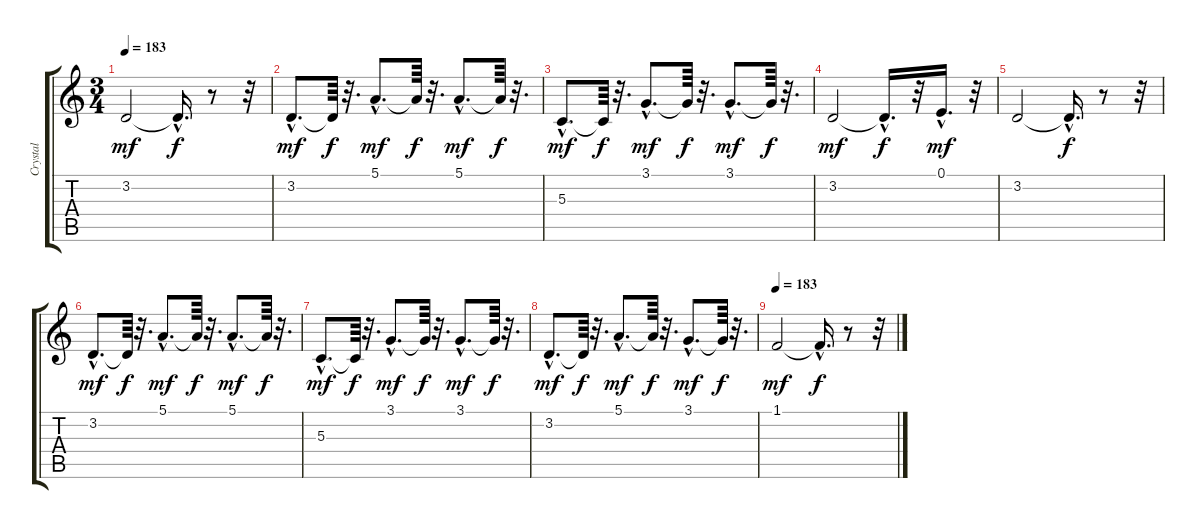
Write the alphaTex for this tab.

\track ("Crystal" "Crystal") {instrument fx3crystal}
\staff {score tabs}
\tuning (E4 B3 G3 D3 A2 E2) {hide}
\ts (3 4)
\tempo 183
\clef g2
\ks c
3.2.2{dy mf} 3.2{hac t}.16{d dy f} r.8 r.32 |
3.2{hac}.8{d dy mf} 3.2{t}.64{dy f} r.32{d} 5.1{hac}.8{d dy mf} 5.1{t}.64{dy f} r.32{d} 5.1{hac}.8{d dy mf} 5.1{t}.64{dy f} r.32{d} |
5.3{hac}.8{d dy mf} 5.3{t}.64{dy f} r.32{d} 3.1{hac}.8{d dy mf} 3.1{t}.64{dy f} r.32{d} 3.1{hac}.8{d dy mf} 3.1{t}.64{dy f} r.32{d} |
3.2.2{dy mf} 3.2{hac t}.16{d dy f} r.32 0.1{hac}.16{d dy mf} r.32 |
3.2.2 3.2{hac t}.16{d dy f} r.8 r.32 |
3.2{hac}.8{d dy mf} 3.2{t}.64{dy f} r.32{d} 5.1{hac}.8{d dy mf} 5.1{t}.64{dy f} r.32{d} 5.1{hac}.8{d dy mf} 5.1{t}.64{dy f} r.32{d} |
5.3{hac}.8{d dy mf} 5.3{t}.64{dy f} r.32{d} 3.1{hac}.8{d dy mf} 3.1{t}.64{dy f} r.32{d} 3.1{hac}.8{d dy mf} 3.1{t}.64{dy f} r.32{d} |
3.2{hac}.8{d dy mf} 3.2{t}.64{dy f} r.32{d} 5.1{hac}.8{d dy mf} 5.1{t}.64{dy f} r.32{d} 3.1{hac}.8{d dy mf} 3.1{t}.64{dy f} r.32{d} |
\tempo 183
1.1.2{dy mf} 1.1{hac t}.16{d dy f} r.8 r.32
